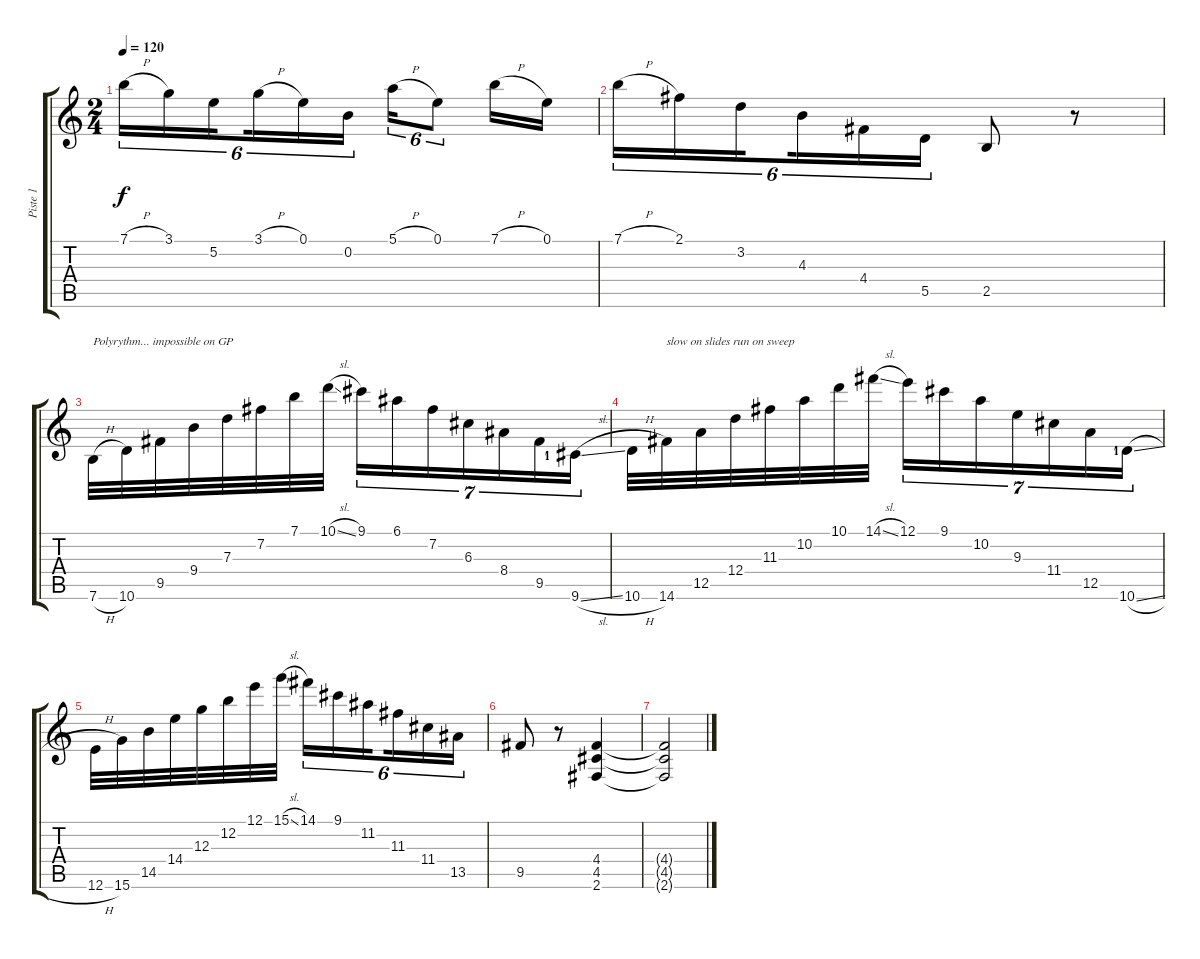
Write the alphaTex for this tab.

\track ("Piste 1" "Piste 1") {instrument overdrivenguitar}
\staff {score tabs}
\tuning (E4 B3 G3 D3 A2 E2) {hide}
\ts (2 4)
\tempo 120
\clef g2
\ks c
7.1{h}.16{tu (6 4) dy f} 3.1.16{tu (6 4)} 5.2.16{tu (6 4) beam splitsecondary} 3.1{h}.16{tu (6 4)} 0.1.16{tu (6 4)} 0.2.16{tu (6 4)} 5.1{h}.16{tu (6 4)} 0.1.8{tu (6 4)} 7.1{h}.16 0.1.16 |
7.1{h}.16{tu (6 4)} 2.1.16{tu (6 4)} 3.2.16{tu (6 4) beam splitsecondary} 4.3.16{tu (6 4)} 4.4.16{tu (6 4)} 5.5.16{tu (6 4)} 2.5.8 r.8 |
7.6{h}.32{txt "Polyrythm... impossible on GP"} 10.6.32 9.5.32 9.4.32 7.3.32 7.2.32 7.1.32 10.1{sl}.32 9.1.16{tu (7 4)} 6.1.16{tu (7 4)} 7.2.16{tu (7 4)} 6.3.16{tu (7 4)} 8.4.16{tu (7 4)} 9.5.16{tu (7 4)} 9.6{sl lf 2}.16{tu (7 4)} |
10.6{h}.32 14.6.32{txt "slow on slides run on sweep"} 12.5.32 12.4.32 11.3.32 10.2.32 10.1.32 14.1{sl}.32 12.1.16{tu (7 4)} 9.1.16{tu (7 4)} 10.2.16{tu (7 4)} 9.3.16{tu (7 4)} 11.4.16{tu (7 4)} 12.5.16{tu (7 4)} 10.6{sl lf 2}.16{tu (7 4)} |
12.6{h}.32 15.6.32 14.5.32 14.4.32 12.3.32 12.2.32 12.1.32 15.1{sl}.32 14.1.16{tu (6 4)} 9.1.16{tu (6 4)} 11.2.16{tu (6 4) beam splitsecondary} 11.3.16{tu (6 4)} 11.4.16{tu (6 4)} 13.5.16{tu (6 4)} |
9.5.8 r.8 (4.4 4.5 2.6).4 |
(4.4{t} 4.5{t} 2.6{t}).2
